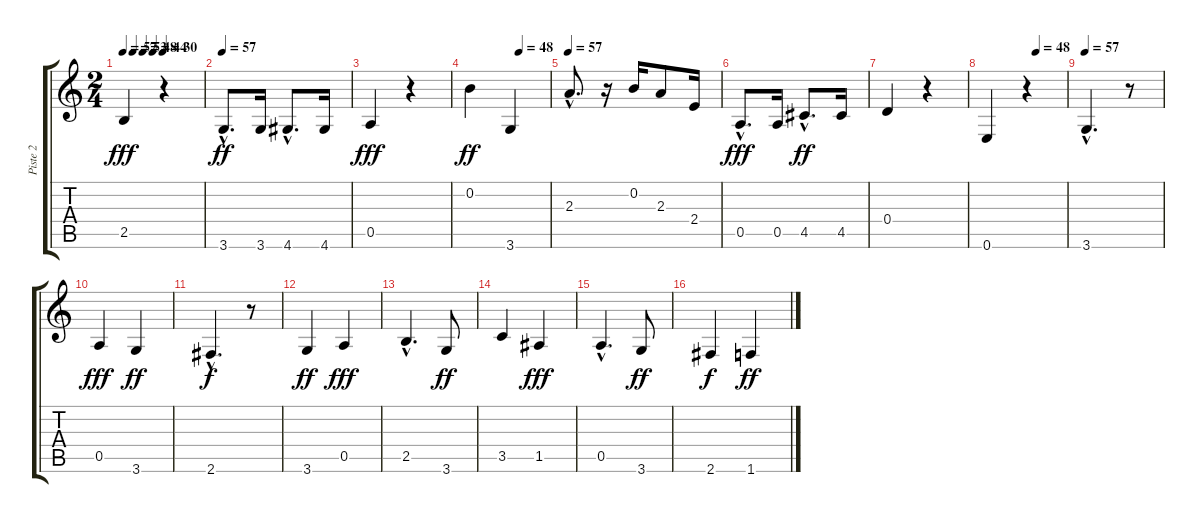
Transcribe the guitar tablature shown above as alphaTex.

\track ("Piste 2" "Piste 2") {instrument acousticguitarnylon}
\staff {score tabs}
\tuning (E4 B3 G3 D3 A2 E2) {hide}
\ts (2 4)
\tempo 57
\tempo (53 0.125)
\tempo (48 0.25)
\tempo (44 0.375)
\tempo (30 0.5)
\clef g2
\ks c
2.5.4{dy fff} r.4 |
\tempo 57
3.6{hac}.8{d dy ff} 3.6.16 4.6{hac}.8{d} 4.6.16 |
0.5.4{dy fff} r.4 |
\tempo (48 0.625)
0.2.4{dy ff} 3.6.4 |
\tempo 57
2.3{hac}.8{d} r.16 0.2.16 2.3.8 2.4.16 |
0.5{hac}.8{d dy fff} 0.5.16 4.5{hac}.8{d dy ff} 4.5.16 |
0.4.4 r.4 |
\tempo (48 0.625)
0.6.4 r.4 |
\tempo 57
3.6{hac}.4{d} r.8 |
0.5.4{dy fff} 3.6.4{dy ff} |
2.6{hac}.4{d dy f} r.8 |
3.6.4{dy ff} 0.5.4{dy fff} |
2.5{hac}.4{d} 3.6.8{dy ff} |
3.5.4 1.5.4{dy fff} |
0.5{hac}.4{d} 3.6.8{dy ff} |
2.6.4{dy f} 1.6.4{dy ff}
